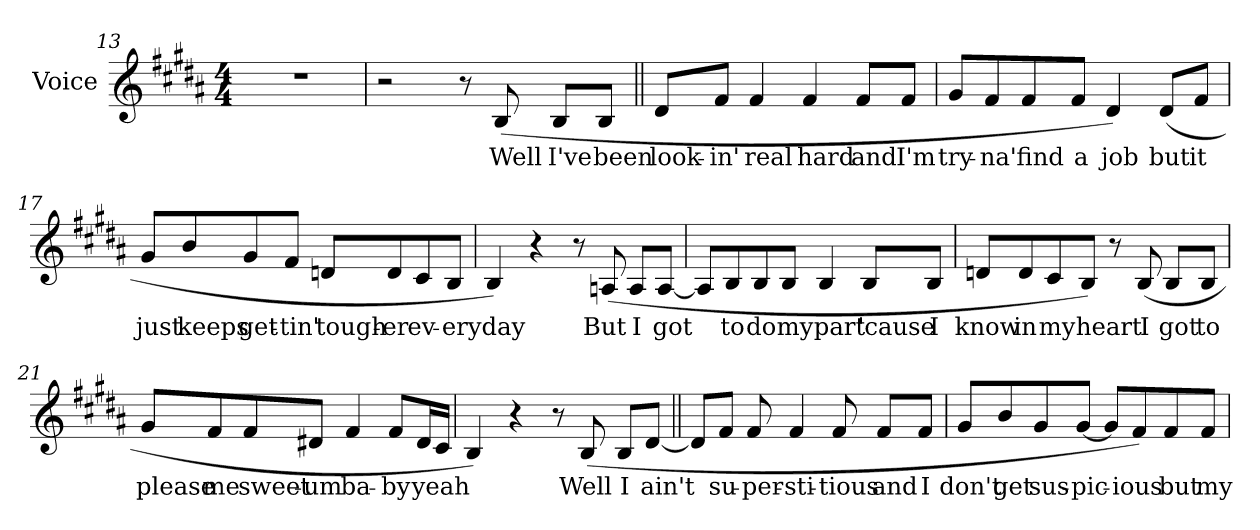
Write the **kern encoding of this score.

**kern	**text
*part1	*part1
*staff1	*staff1
*I"Voice	*
*I'Voice	*
*clefG2	*
*k[f#c#g#d#a#]	*
*B:	*
*M4/4	*
=13	=13
1r	.
=14	=14
2r	.
8r	.
!	!LO:LY:b:color=#000000
(8Bi/	Well
!	!LO:LY:b:color=#000000
8Bi/L	I've
!	!LO:LY:b:color=#000000
8Bi/J	been
=15||	=15||
!	!LO:LY:b:color=#000000
8d#i/L	look-
!	!LO:LY:b:color=#000000
8f#i/J	-in'
!	!LO:LY:b:color=#000000
4f#i/	real
!	!LO:LY:b:color=#000000
4f#i/	hard
!	!LO:LY:b:color=#000000
8f#i/L	and
!	!LO:LY:b:color=#000000
8f#i/J	I'm
!!LO:LB:g=z
=16	=16
!	!LO:LY:b:color=#000000
8g#i/L	try-
!	!LO:LY:b:color=#000000
8f#i/	-na'
!	!LO:LY:b:color=#000000
8f#i/	find
!	!LO:LY:b:color=#000000
8f#i/J	a
!	!LO:LY:b:color=#000000
4d#i/)	job
!	!LO:LY:b:color=#000000
(8d#i/L	but
!	!LO:LY:b:color=#000000
8f#i/J	it
=17	=17
!	!LO:LY:b:color=#000000
8g#i/L	just
!	!LO:LY:b:color=#000000
8bi/	keeps
!	!LO:LY:b:color=#000000
8g#i/	get-
!	!LO:LY:b:color=#000000
8f#i/J	-tin'
!	!LO:LY:b:color=#000000
8dni/L	tough-
!	!LO:LY:b:color=#000000
8di/	-er
!	!LO:LY:b:color=#000000
8c#i/	ev-
!	!LO:LY:b:color=#000000
8Bi/J	-ery
=18	=18
!	!LO:LY:b:color=#000000
4Bi/)	day
4r	.
8r	.
!	!LO:LY:b:color=#000000
(8Ani/	But
!	!LO:LY:b:color=#000000
8Ai/L	I
!	!LO:LY:b:color=#000000
[8Ai/J	got
!!LO:LB:g=z
=19	=19
8Ai/L]	.
!	!LO:LY:b:color=#000000
8Bi/	to
!	!LO:LY:b:color=#000000
8Bi/	do
!	!LO:LY:b:color=#000000
8Bi/J	my
!	!LO:LY:b:color=#000000
4Bi/	part
!	!LO:LY:b:color=#000000
8Bi/L	'cause
!	!LO:LY:b:color=#000000
8Bi/J	I
=20	=20
!	!LO:LY:b:color=#000000
8dni/L	know
!	!LO:LY:b:color=#000000
8di/	in
!	!LO:LY:b:color=#000000
8c#i/	my
!	!LO:LY:b:color=#000000
8Bi/J)	heart
8r	.
!	!LO:LY:b:color=#000000
(8Bi/	I
!	!LO:LY:b:color=#000000
8Bi/L	got
!	!LO:LY:b:color=#000000
8Bi/J	to
=21	=21
!	!LO:LY:b:color=#000000
8g#i/L	please
!	!LO:LY:b:color=#000000
8f#i/	me
!	!LO:LY:b:color=#000000
8f#i/	sweet-
!	!LO:LY:b:color=#000000
8d#Xi/J	-um
!	!LO:LY:b:color=#000000
4f#i/	ba-
!	!LO:LY:b:color=#000000
8f#i/L	-by
!	!LO:LY:b:color=#000000
16d#i/L	yeah
16c#i/JJ	.
!!LO:LB:g=z
=22	=22
4Bi/)	.
4r	.
8r	.
!	!LO:LY:b:color=#000000
(8Bi/	Well
!	!LO:LY:b:color=#000000
8Bi/L	I
!	!LO:LY:b:color=#000000
[8d#i/J	ain't
=23||	=23||
8d#i/L]	.
!	!LO:LY:b:color=#000000
8f#i/J	su-
!	!LO:LY:b:color=#000000
8f#i/	-per-
!	!LO:LY:b:color=#000000
4f#i/	-sti-
!	!LO:LY:b:color=#000000
8f#i/	-tious
!	!LO:LY:b:color=#000000
8f#i/L	and
!	!LO:LY:b:color=#000000
8f#i/J	I
=24	=24
!	!LO:LY:b:color=#000000
8g#i/L	don't
!	!LO:LY:b:color=#000000
8bi/	get
!	!LO:LY:b:color=#000000
8g#i/	sus-
!	!LO:LY:b:color=#000000
[8g#i/J	-pic-
8g#i/L]	.
!	!LO:LY:b:color=#000000
8f#i/)	-ious
!	!LO:LY:b:color=#000000
8f#i/	but
!	!LO:LY:b:color=#000000
8f#i/J	my
=	=
*-	*-
